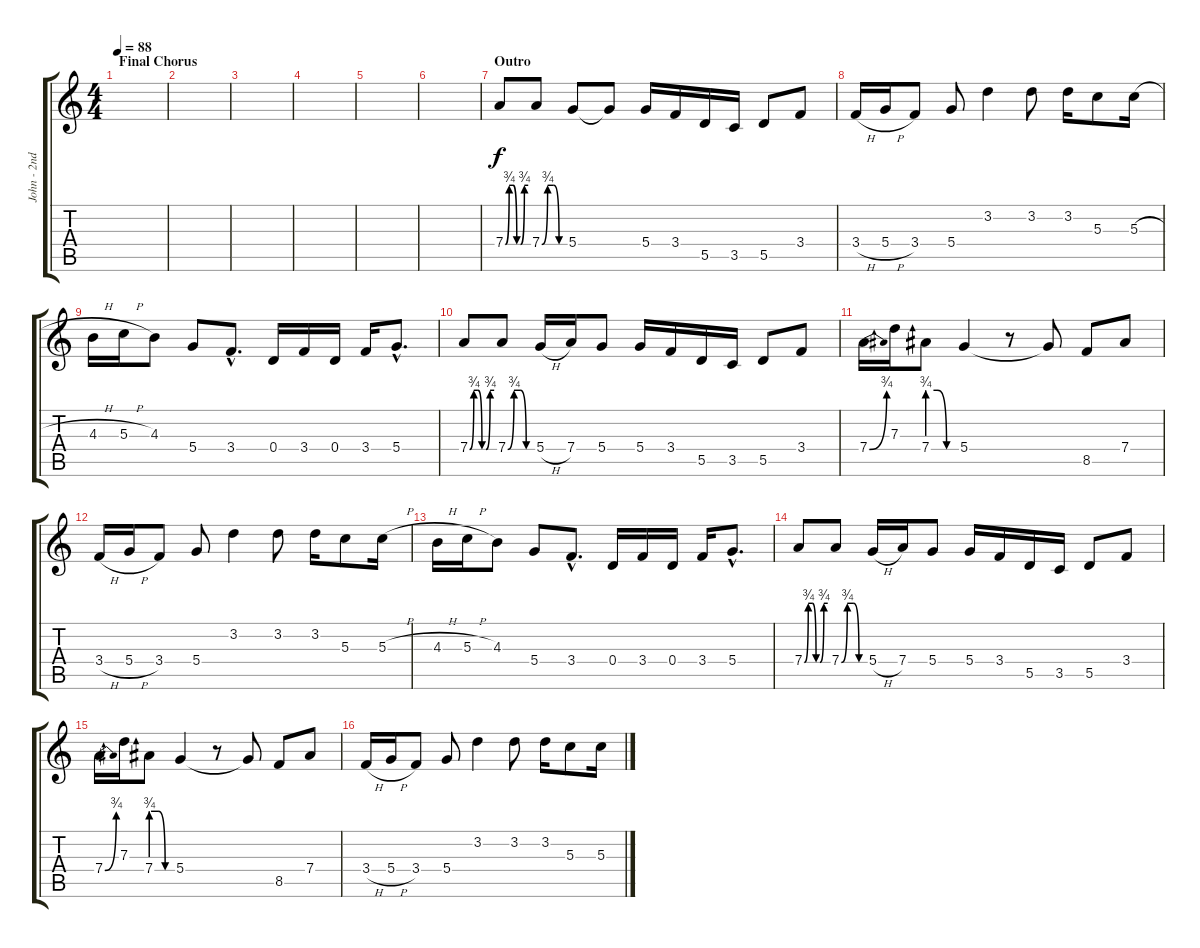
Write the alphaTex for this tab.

\track ("John - 2nd Electric " "John - 2nd") {instrument distortionguitar}
\staff {score tabs}
\tuning (E4 B3 G3 D3 A2 E2) {hide}
\ts (4 4)
\section ("" "Final Chorus")
\tempo 88
\clef g2
\ks c
|
|
|
|
|
|
\section ("" "Outro")
7.4{be (custom 0 0 10 3 20 3 30 0 40 0 50 3 60 3)}.8 7.4{be (custom 0 0 15 3 30 3 45 0 60 0)}.8 5.4.8 5.4{t}.8 5.4.16 3.4.16 5.5.16 3.5.16 5.5.8 3.4.8 |
3.4{h}.16 5.4{h}.16 3.4.8 5.4.8 3.2.4 3.2.8 3.2.16 5.3.8 5.3{h}.16 |
4.3{h}.16 5.3{h}.16 4.3.8 5.4.8 3.4{hac}.8{d} 0.4.16 3.4.16 0.4.16 3.4.16 5.4{hac}.8{d} |
7.4{be (custom 0 0 10 3 20 3 30 0 40 0 50 3 60 3)}.8 7.4{be (custom 0 0 15 3 30 3 45 0 60 0)}.8 5.4{h}.16 7.4.16 5.4.8 5.4.16 3.4.16 5.5.16 3.5.16 5.5.8 3.4.8 |
7.4{be (bend 0 0 60 3)}.16 7.3.16 7.4{be (custom 0 3 20 3 40 0 60 0)}.8 5.4.4 r.8 5.4{t}.8 8.5.8 7.4.8 |
3.4{h}.16 5.4{h}.16 3.4.8 5.4.8 3.2.4 3.2.8 3.2.16 5.3.8 5.3{h}.16 |
4.3{h}.16 5.3{h}.16 4.3.8 5.4.8 3.4{hac}.8{d} 0.4.16 3.4.16 0.4.16 3.4.16 5.4{hac}.8{d} |
7.4{be (custom 0 0 10 3 20 3 30 0 40 0 50 3 60 3)}.8 7.4{be (custom 0 0 15 3 30 3 45 0 60 0)}.8 5.4{h}.16 7.4.16 5.4.8 5.4.16 3.4.16 5.5.16 3.5.16 5.5.8 3.4.8 |
7.4{be (bend 0 0 60 3)}.16 7.3.16 7.4{be (custom 0 3 20 3 40 0 60 0)}.8 5.4.4 r.8 5.4{t}.8 8.5.8 7.4.8 |
3.4{h}.16 5.4{h}.16 3.4.8 5.4.8 3.2.4 3.2.8 3.2.16 5.3.8 5.3{h}.16
